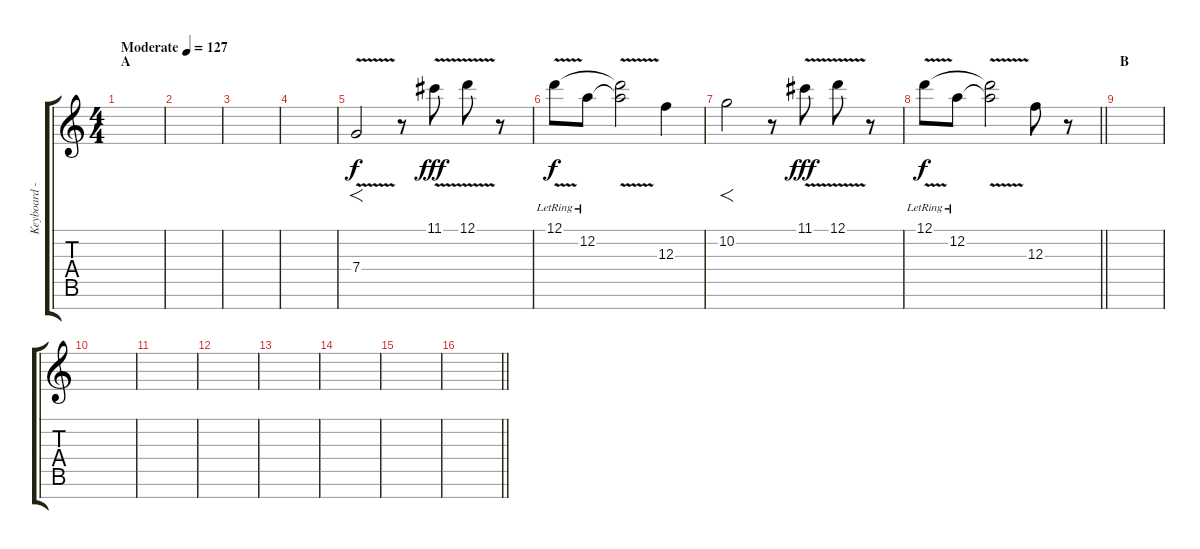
\track ("Keyboard - Strings, Brass, Flute" "Keyboard -") {instrument stringensemble1}
\staff {score tabs}
\tuning (D5 A4 F4 C4 G3 D3 A2) {hide}
\ts (4 4)
\section ("" "A")
\tempo (127 "Moderate")
\clef g2
\ks c
|
|
|
|
7.4{v}.2{f} r.8 11.1{v}.8{dy fff} 12.1{v}.8 r.8 |
12.1{v lr}.8{dy f} 12.2{lr}.8 (12.1{t} 12.2{t}).2 12.3.4 |
10.2.2{f} r.8 11.1{v}.8{dy fff} 12.1{v}.8 r.8 |
\barLineRight lightlight
12.1{v lr}.8{dy f} 12.2{lr}.8 (12.1{t} 12.2{t}).2 12.3.8 r.8 |
\section ("" "B")
|
|
|
|
|
|
|
\barLineRight lightlight
